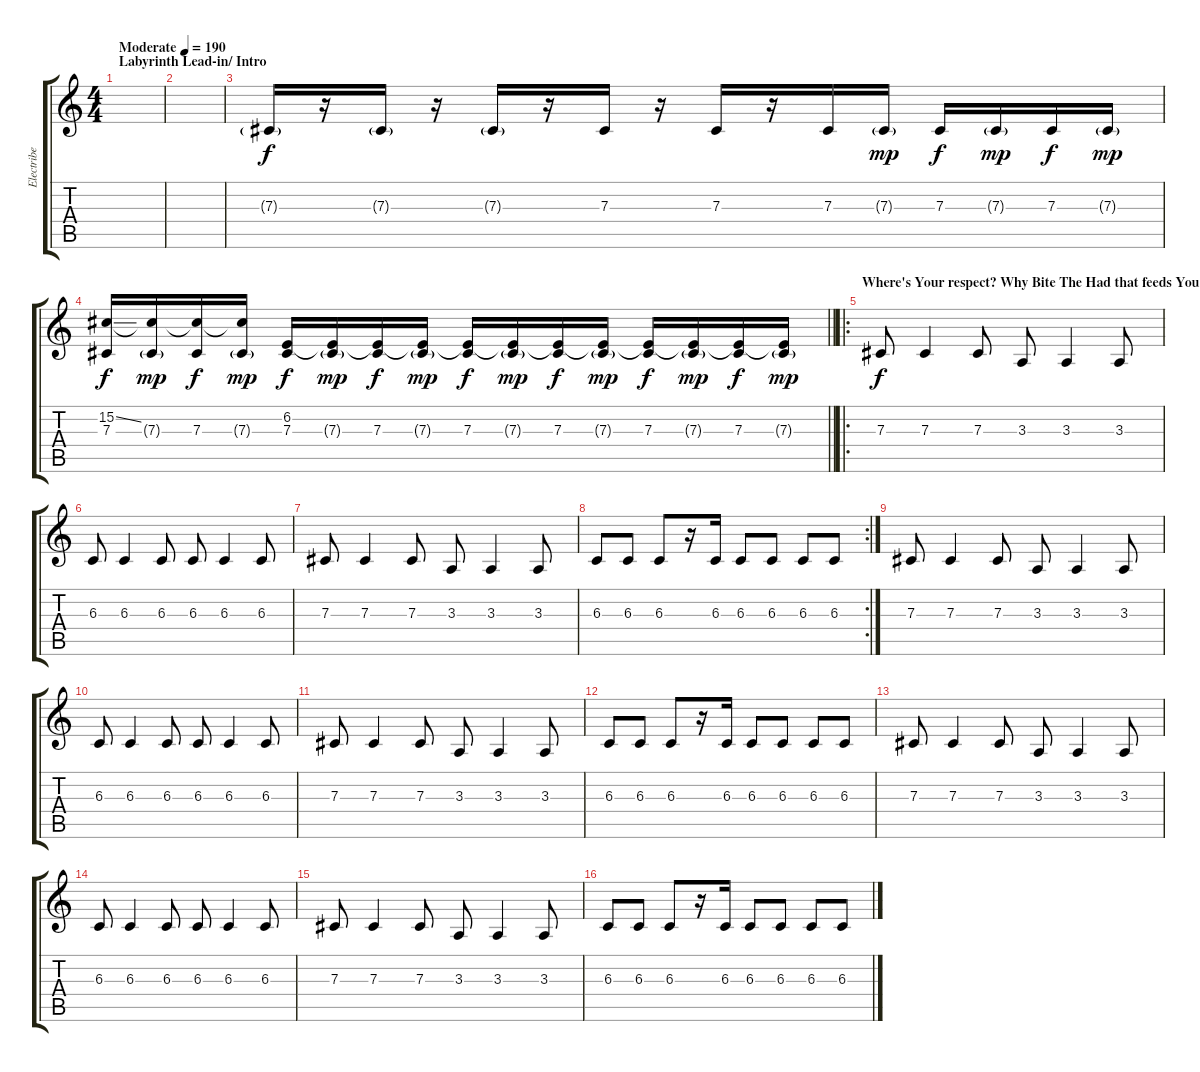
\track ("Electribe" "Electribe") {instrument lead8bassandlead}
\staff {score tabs}
\tuning (Eb4 Bb3 Gb3 Db3 Ab2 Db2) {hide}
\ts (4 4)
\section ("" "Labyrinth Lead-in/ Intro")
\tempo (190 "Moderate")
\clef g2
\ks c
|
|
7.3{g}.16 r.16 7.3{g}.16 r.16 7.3{g}.16 r.16 7.3.16{dy f} r.16 7.3.16 r.16 7.3.16 7.3{g}.16{dy mp} 7.3.16{dy f} 7.3{g}.16{dy mp} 7.3.16{dy f} 7.3{g}.16{dy mp} |
\barLineRight lightlight
(15.2{ss} 7.3).16{dy f} (15.2{t} 7.3{g}).16{dy mp} (15.2{t} 7.3).16{dy f} (15.2{t} 7.3{g}).16{dy mp} (6.2 7.3).16{dy f} (6.2{t} 7.3{g}).16{dy mp} (6.2{t} 7.3).16{dy f} (6.2{t} 7.3{g}).16{dy mp} (6.2{t} 7.3).16{dy f} (6.2{t} 7.3{g}).16{dy mp} (6.2{t} 7.3).16{dy f} (6.2{t} 7.3{g}).16{dy mp} (6.2{t} 7.3).16{dy f} (6.2{t} 7.3{g}).16{dy mp} (6.2{t} 7.3).16{dy f} (6.2{t} 7.3{g}).16{dy mp} |
\ro
\section ("" "Where's Your respect? Why Bite The Had that feeds You?")
7.3.8{dy f} 7.3.4 7.3.8 3.3.8 3.3.4 3.3.8 |
6.3.8 6.3.4 6.3.8 6.3.8 6.3.4 6.3.8 |
7.3.8 7.3.4 7.3.8 3.3.8 3.3.4 3.3.8 |
\rc 2
6.3.8 6.3.8 6.3.8 r.16 6.3.16 6.3.8 6.3.8 6.3.8 6.3.8 |
7.3.8 7.3.4 7.3.8 3.3.8 3.3.4 3.3.8 |
6.3.8 6.3.4 6.3.8 6.3.8 6.3.4 6.3.8 |
7.3.8 7.3.4 7.3.8 3.3.8 3.3.4 3.3.8 |
6.3.8 6.3.8 6.3.8 r.16 6.3.16 6.3.8 6.3.8 6.3.8 6.3.8 |
7.3.8 7.3.4 7.3.8 3.3.8 3.3.4 3.3.8 |
6.3.8 6.3.4 6.3.8 6.3.8 6.3.4 6.3.8 |
7.3.8 7.3.4 7.3.8 3.3.8 3.3.4 3.3.8 |
6.3.8 6.3.8 6.3.8 r.16 6.3.16 6.3.8 6.3.8 6.3.8 6.3.8
